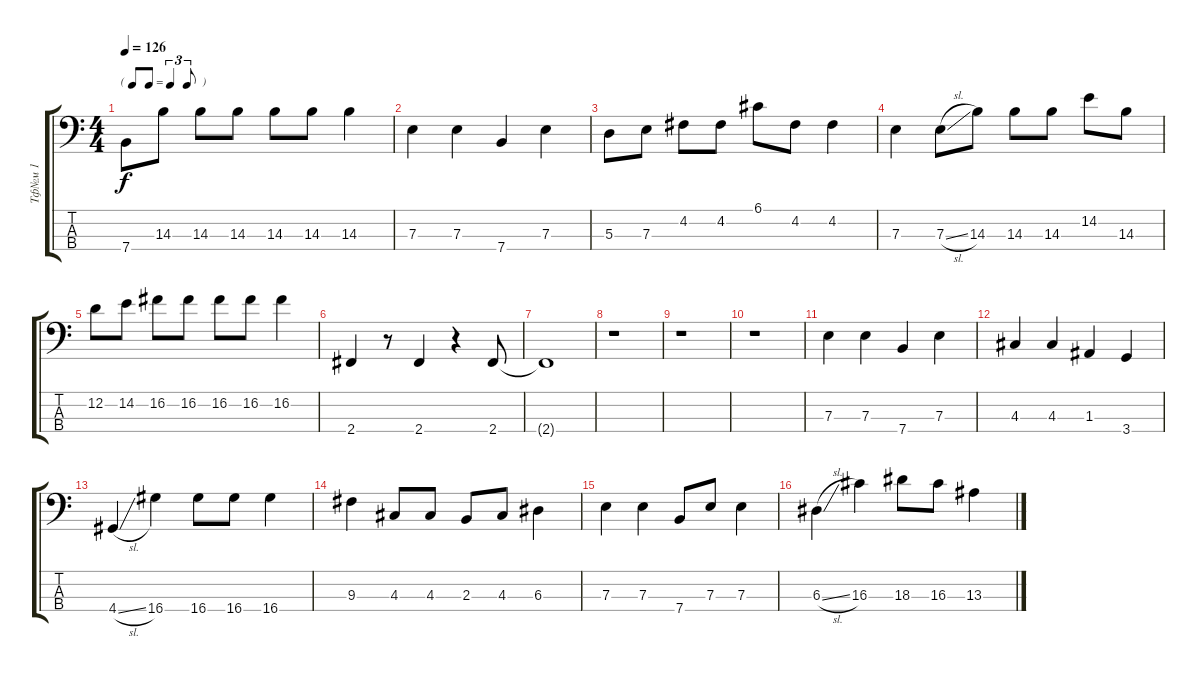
\track ("Тф№м 1" "Тф№м 1") {instrument electricbassfinger}
\staff {score tabs}
\tuning (G2 D2 A1 E1) {hide}
\ts (4 4)
\tf triplet8th
\tempo 126
\clef f4
\ks c
7.4.8{dy f} 14.3.8 14.3.8 14.3.8 14.3.8 14.3.8 14.3.4 |
7.3.4 7.3.4 7.4.4 7.3.4 |
5.3.8 7.3.8 4.2.8 4.2.8 6.1.8 4.2.8 4.2.4 |
7.3.4 7.3{sl}.8 14.3.8 14.3.8 14.3.8 14.2.8 14.3.8 |
12.2.8 14.2.8 16.2.8 16.2.8 16.2.8 16.2.8 16.2.4 |
2.4.4 r.8 2.4.4 r.4 2.4.8 |
2.4{t}.1 |
r.1 |
r.1 |
r.1 |
7.3.4 7.3.4 7.4.4 7.3.4 |
4.3.4 4.3.4 1.3.4 3.4.4 |
4.4{sl}.4 16.4.4 16.4.8 16.4.8 16.4.4 |
9.3.4 4.3.8 4.3.8 2.3.8 4.3.8 6.3.4 |
7.3.4 7.3.4 7.4.8 7.3.8 7.3.4 |
6.3{sl}.4 16.3.4 18.3.8 16.3.8 13.3.4
